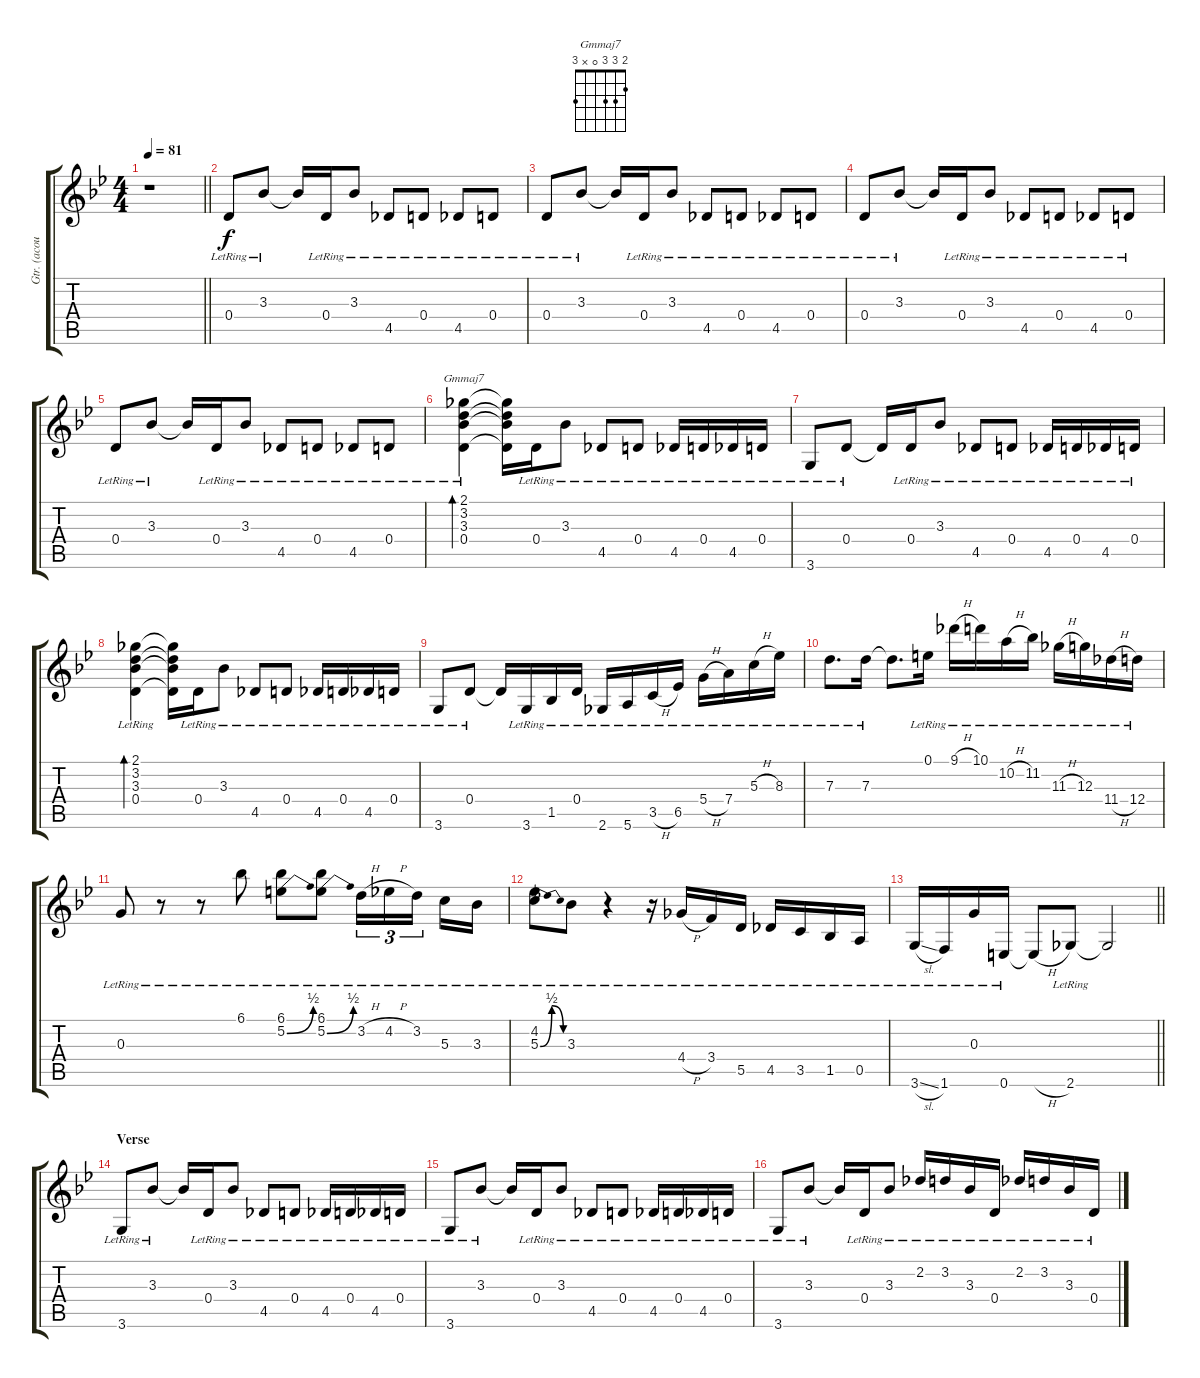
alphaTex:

\track ("Gtr. (acous.)" "Gtr. (acou") {instrument acousticguitarnylon}
\staff {score tabs}
\tuning (E4 B3 G3 D3 A2 E2) {hide}
\chord ("Gmmaj7" 2 3 3 0 x 3)
\ts (4 4)
\tempo 81
\clef g2
\barLineRight lightlight
\ks gminor
r.1{dy f instrument acousticguitarnylon} |
\section ("" "")
0.4{lr}.8 3.3{lr}.8 3.3{t}.16 0.4{lr}.16 3.3{lr}.8 4.5{lr}.8 0.4{lr}.8 4.5{lr}.8 0.4{lr}.8 |
0.4{lr}.8 3.3{lr}.8 3.3{t}.16 0.4{lr}.16 3.3{lr}.8 4.5{lr}.8 0.4{lr}.8 4.5{lr}.8 0.4{lr}.8 |
0.4{lr}.8 3.3{lr}.8 3.3{t}.16 0.4{lr}.16 3.3{lr}.8 4.5{lr}.8 0.4{lr}.8 4.5{lr}.8 0.4{lr}.8 |
0.4{lr}.8 3.3{lr}.8 3.3{t}.16 0.4{lr}.16 3.3{lr}.8 4.5{lr}.8 0.4{lr}.8 4.5{lr}.8 0.4{lr}.8 |
(2.1{lr} 3.2{lr} 3.3{lr} 0.4{lr}).4{bd 120 ch "Gmmaj7"} (2.1{t} 3.2{t} 3.3{t} 0.4{t}).16 0.4{lr}.16 3.3{lr}.8 4.5{lr}.8 0.4{lr}.8 4.5{lr}.16 0.4{lr}.16 4.5{lr}.16 0.4{lr}.16 |
3.6{lr}.8 0.4{lr}.8 0.4{t}.16 0.4{lr}.16 3.3{lr}.8 4.5{lr}.8 0.4{lr}.8 4.5{lr}.16 0.4{lr}.16 4.5{lr}.16 0.4{lr}.16 |
(2.1{lr} 3.2{lr} 3.3{lr} 0.4{lr}).4{bd 120} (2.1{t} 3.2{t} 3.3{t} 0.4{t}).16 0.4{lr}.16 3.3{lr}.8 4.5{lr}.8 0.4{lr}.8 4.5{lr}.16 0.4{lr}.16 4.5{lr}.16 0.4{lr}.16 |
3.6{lr}.8 0.4{lr}.8 0.4{t}.16 3.6{lr}.16 1.5{lr}.16 0.4{lr}.16 2.6{lr}.16 5.6{lr}.16 3.5{h lr}.16 6.5{lr}.16 5.4{h lr}.16 7.4{lr}.16 5.3{h lr}.16 8.3{lr}.16 |
7.3{lr}.8{d} 7.3{lr}.16 7.3{t}.8{d} 0.1{lr}.16 9.1{h lr}.16 10.1{lr}.16 10.2{h lr}.16 11.2{lr}.16 11.3{h lr}.16 12.3{lr}.16 11.4{h lr}.16 12.4{lr}.16 |
0.3{lr}.8 r.8 r.8 6.1{lr}.8 (6.1{lr} 5.2{be (bend 0 0 60 2) lr}).8 (6.1{lr} 5.2{be (bend 0 0 60 2) lr}).8 3.2{h lr}.16{tu (3 2)} 4.2{h lr}.16{tu (3 2)} 3.2{lr}.16{tu (3 2) beam splitsecondary} 5.3{lr}.16 3.3{lr}.16 |
(4.2{lr} 5.3{be (bendrelease 0 0 15 2 45 2 60 0) lr}).8 3.3{lr}.8 r.4 r.16 4.4{h lr}.16 3.4{lr}.16 5.5{lr}.16 4.5{lr}.16 3.5{lr}.16 1.5{lr}.16 0.5{lr}.16 |
\barLineRight lightlight
3.6{sl lr}.16 1.6{lr}.16 0.3{lr}.16 0.6{lr}.16 0.6{h t}.8 2.6{lr}.8 2.6{t}.2 |
\section ("" "Verse")
3.6{lr}.8 3.3{lr}.8 3.3{t}.16 0.4{lr}.16 3.3{lr}.8 4.5{lr}.8 0.4{lr}.8 4.5{lr}.16 0.4{lr}.16 4.5{lr}.16 0.4{lr}.16 |
3.6{lr}.8 3.3{lr}.8 3.3{t}.16 0.4{lr}.16 3.3{lr}.8 4.5{lr}.8 0.4{lr}.8 4.5{lr}.16 0.4{lr}.16 4.5{lr}.16 0.4{lr}.16 |
3.6{lr}.8 3.3{lr}.8 3.3{t}.16 0.4{lr}.16 3.3{lr}.8 2.2{lr}.16 3.2{lr}.16 3.3{lr}.16 0.4{lr}.16 2.2{lr}.16 3.2{lr}.16 3.3{lr}.16 0.4{lr}.16
